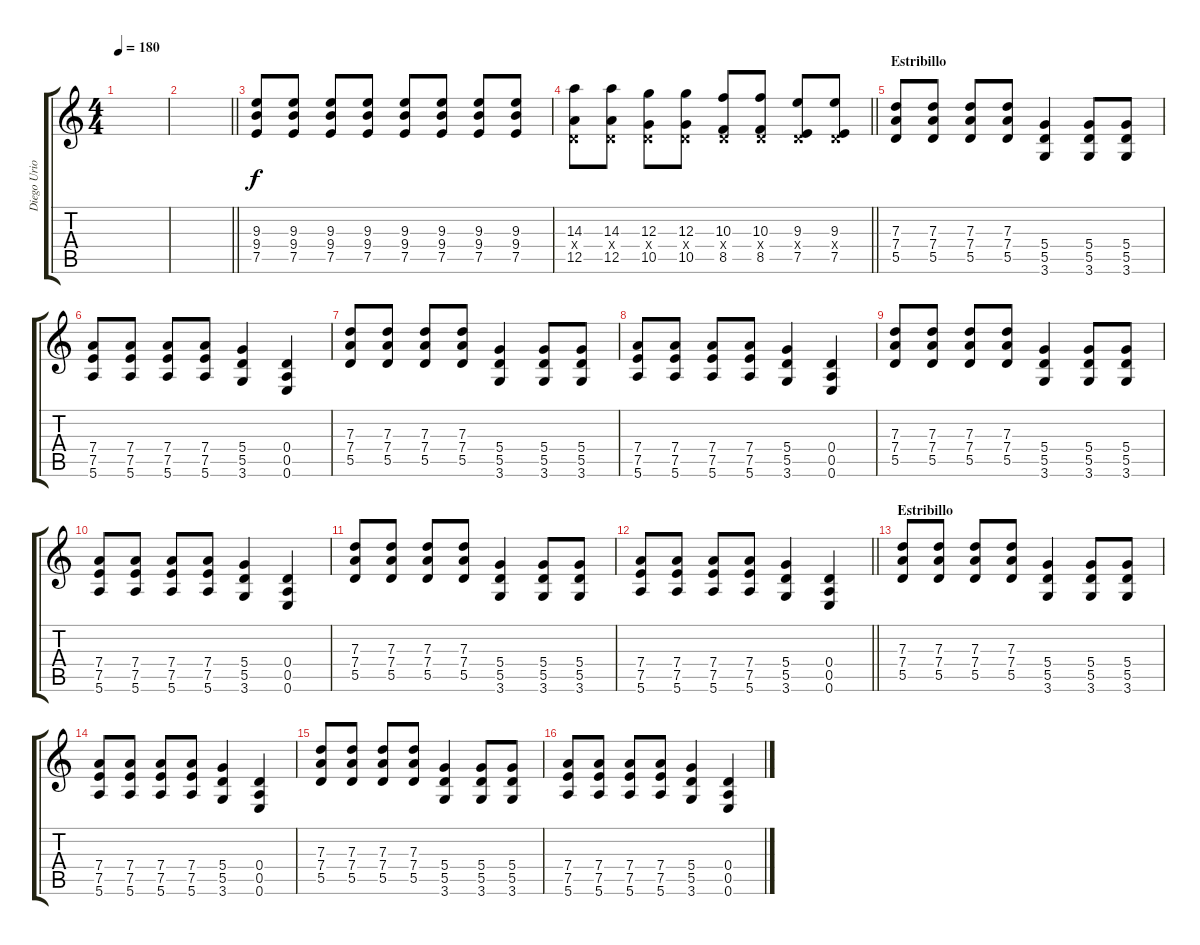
\track ("Diego Urioste" "Diego Urio") {instrument overdrivenguitar}
\staff {score tabs}
\tuning (E4 B3 G3 D3 A2 E2) {hide}
\ts (4 4)
\tempo 180
\clef g2
\ks c
|
\barLineRight lightlight
|
(9.3 9.4 7.5).8 (9.3 9.4 7.5).8 (9.3 9.4 7.5).8 (9.3 9.4 7.5).8 (9.3 9.4 7.5).8 (9.3 9.4 7.5).8 (9.3 9.4 7.5).8 (9.3 9.4 7.5).8 |
\barLineRight lightlight
(14.3 0.4{x} 12.5).8 (14.3 0.4{x} 12.5).8 (12.3 0.4{x} 10.5).8 (12.3 0.4{x} 10.5).8 (10.3 0.4{x} 8.5).8 (10.3 0.4{x} 8.5).8 (9.3 0.4{x} 7.5).8 (9.3 0.4{x} 7.5).8 |
\section ("" "Estribillo")
(7.3 7.4 5.5).8 (7.3 7.4 5.5).8 (7.3 7.4 5.5).8 (7.3 7.4 5.5).8 (5.4 5.5 3.6).4 (5.4 5.5 3.6).8 (5.4 5.5 3.6).8 |
(7.4 7.5 5.6).8 (7.4 7.5 5.6).8 (7.4 7.5 5.6).8 (7.4 7.5 5.6).8 (5.4 5.5 3.6).4 (0.4 0.5 0.6).4 |
(7.3 7.4 5.5).8 (7.3 7.4 5.5).8 (7.3 7.4 5.5).8 (7.3 7.4 5.5).8 (5.4 5.5 3.6).4 (5.4 5.5 3.6).8 (5.4 5.5 3.6).8 |
(7.4 7.5 5.6).8 (7.4 7.5 5.6).8 (7.4 7.5 5.6).8 (7.4 7.5 5.6).8 (5.4 5.5 3.6).4 (0.4 0.5 0.6).4 |
(7.3 7.4 5.5).8 (7.3 7.4 5.5).8 (7.3 7.4 5.5).8 (7.3 7.4 5.5).8 (5.4 5.5 3.6).4 (5.4 5.5 3.6).8 (5.4 5.5 3.6).8 |
(7.4 7.5 5.6).8 (7.4 7.5 5.6).8 (7.4 7.5 5.6).8 (7.4 7.5 5.6).8 (5.4 5.5 3.6).4 (0.4 0.5 0.6).4 |
(7.3 7.4 5.5).8 (7.3 7.4 5.5).8 (7.3 7.4 5.5).8 (7.3 7.4 5.5).8 (5.4 5.5 3.6).4 (5.4 5.5 3.6).8 (5.4 5.5 3.6).8 |
\barLineRight lightlight
(7.4 7.5 5.6).8 (7.4 7.5 5.6).8 (7.4 7.5 5.6).8 (7.4 7.5 5.6).8 (5.4 5.5 3.6).4 (0.4 0.5 0.6).4 |
\section ("" "Estribillo")
(7.3 7.4 5.5).8 (7.3 7.4 5.5).8 (7.3 7.4 5.5).8 (7.3 7.4 5.5).8 (5.4 5.5 3.6).4 (5.4 5.5 3.6).8 (5.4 5.5 3.6).8 |
(7.4 7.5 5.6).8 (7.4 7.5 5.6).8 (7.4 7.5 5.6).8 (7.4 7.5 5.6).8 (5.4 5.5 3.6).4 (0.4 0.5 0.6).4 |
(7.3 7.4 5.5).8 (7.3 7.4 5.5).8 (7.3 7.4 5.5).8 (7.3 7.4 5.5).8 (5.4 5.5 3.6).4 (5.4 5.5 3.6).8 (5.4 5.5 3.6).8 |
(7.4 7.5 5.6).8 (7.4 7.5 5.6).8 (7.4 7.5 5.6).8 (7.4 7.5 5.6).8 (5.4 5.5 3.6).4 (0.4 0.5 0.6).4
